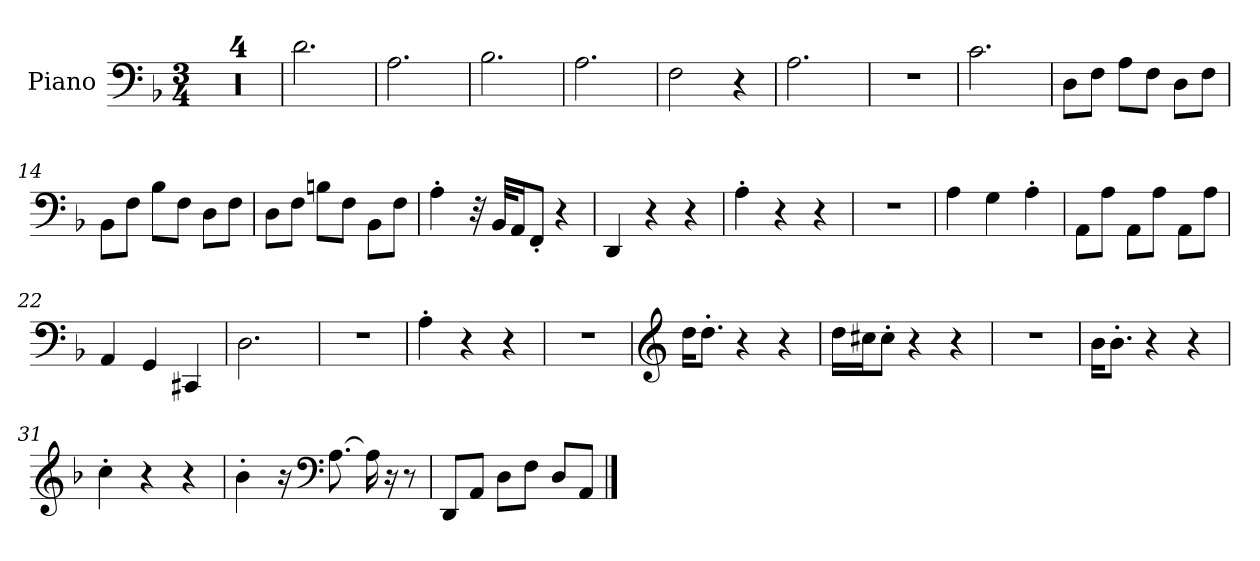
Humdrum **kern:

**kern
*part1
*staff1
*I"Piano
*I'Pno.
*clefF4
*k[b-]
!!LO:TX:omd:t=[quarter] = 180
*M3/4
*MM180
=1
2.r
=2
2.r
=3
2.r
=4
2.r
=5
2.d
=6
2.A
=7
2.B-
=8
2.A
=9
2F
4r
=10
2.A
=11
2.r
!!LO:LB:g=z
=12
2.c
=13
8DL
8FJ
8AL
8FJ
8DL
8FJ
=14
8BB-L
8FJ
8B-L
8FJ
8DL
8FJ
=15
8DL
8FJ
8BnL
8FJ
8BB-L
8FJ
=16
4A'
32r
32BB-KLL
16AAJ
8FF'J
4r
=17
4DD
4r
4r
!!LO:LB:g=z
=18
4A'
4r
4r
=19
2.r
=20
4A
4G
4A'
=21
8AAL
8AJ
8AAL
8AJ
8AAL
8AJ
=22
4AA
4GG
4CC#X
=23
2.D
=24
2.r
=25
4A'
4r
4r
=26
2.r
!!LO:LB:g=z
=27
*clefG2
16ddKL
8.dd'J
4r
4r
=28
16ddLL
16cc#XJ
8cc#'J
4r
4r
=29
2.r
=30
16b-KL
8.b-'J
4r
4r
=31
4cc'
4r
4r
=32
4b-'
16r
*clefF4
[8.A
16A]
16r
8r
!!LO:LB:g=z
=33
8DDL
8AAJ
8DL
8FJ
8DL
8AAJ
==
*-
